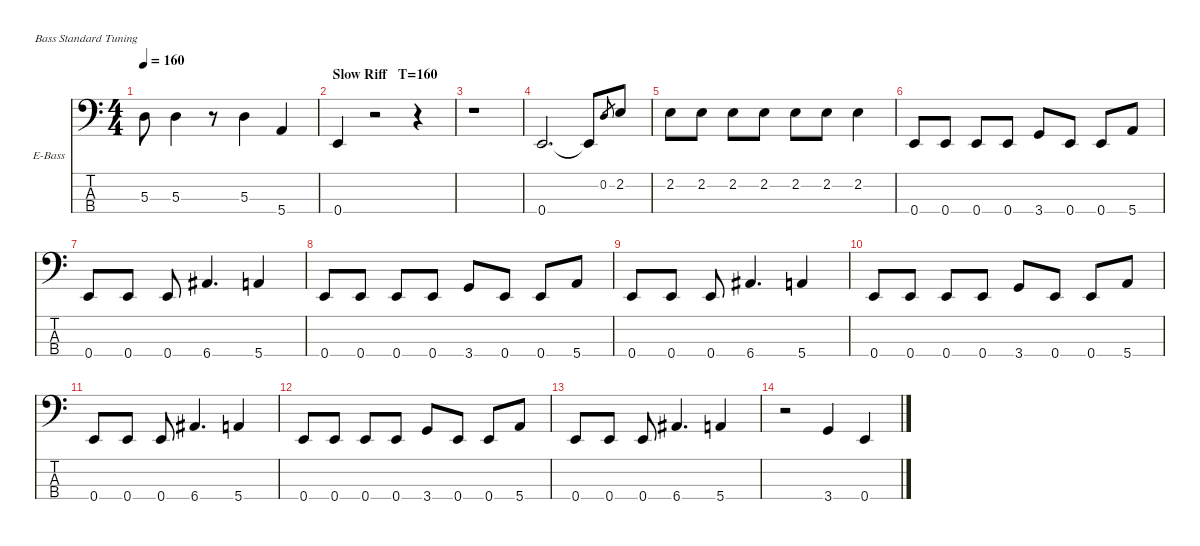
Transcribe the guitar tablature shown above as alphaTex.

\hideDynamics
\bracketExtendMode nobrackets
\firstSystemTrackNameOrientation horizontal
\otherSystemsTrackNameOrientation horizontal
\track ("Bass" "E-Bass") {instrument electricbassfinger}
\staff {score tabs}
\tuning (G2 D2 A1 E1)
\ts (4 4)
\tempo 160
\clef f4
\ks c
5.3.8{dy f beam Down} 5.3.4{beam Down} r.8{beam Down} 5.3.4{beam Down} 5.4.4{beam Up} |
\section ("" "Slow Riff   T=160")
0.4.4{beam Up} r.2{beam Up} r.4{beam Up} |
r.1{beam Down} |
0.4.2{d beam Up} 0.4{t}.8{beam Up} 0.2.8{gr dy mf beam Up} 2.2.8{dy f beam Up} |
2.2.8{beam Down} 2.2.8{beam Down} 2.2.8{beam Down} 2.2.8{beam Down} 2.2.8{beam Down} 2.2.8{beam Down} 2.2.4{beam Down} |
0.4.8{beam Up} 0.4.8{beam Up} 0.4.8{beam Up} 0.4.8{beam Up} 3.4.8{beam Up} 0.4.8{beam Up} 0.4.8{beam Up} 5.4.8{beam Up} |
0.4.8{beam Up} 0.4.8{beam Up} 0.4.8{beam Up} 6.4{acc #}.4{d beam Up} 5.4.4{beam Up} |
0.4.8{beam Up} 0.4.8{beam Up} 0.4.8{beam Up} 0.4.8{beam Up} 3.4.8{beam Up} 0.4.8{beam Up} 0.4.8{beam Up} 5.4.8{beam Up} |
0.4.8{beam Up} 0.4.8{beam Up} 0.4.8{beam Up} 6.4{acc #}.4{d beam Up} 5.4.4{beam Up} |
0.4.8{beam Up} 0.4.8{beam Up} 0.4.8{beam Up} 0.4.8{beam Up} 3.4.8{beam Up} 0.4.8{beam Up} 0.4.8{beam Up} 5.4.8{beam Up} |
0.4.8{beam Up} 0.4.8{beam Up} 0.4.8{beam Up} 6.4{acc #}.4{d beam Up} 5.4.4{beam Up} |
0.4.8{beam Up} 0.4.8{beam Up} 0.4.8{beam Up} 0.4.8{beam Up} 3.4.8{beam Up} 0.4.8{beam Up} 0.4.8{beam Up} 5.4.8{beam Up} |
0.4.8{beam Up} 0.4.8{beam Up} 0.4.8{beam Up} 6.4{acc #}.4{d beam Up} 5.4.4{beam Up} |
r.2{beam Down} 3.4.4{beam Up} 0.4.4{beam Up}
